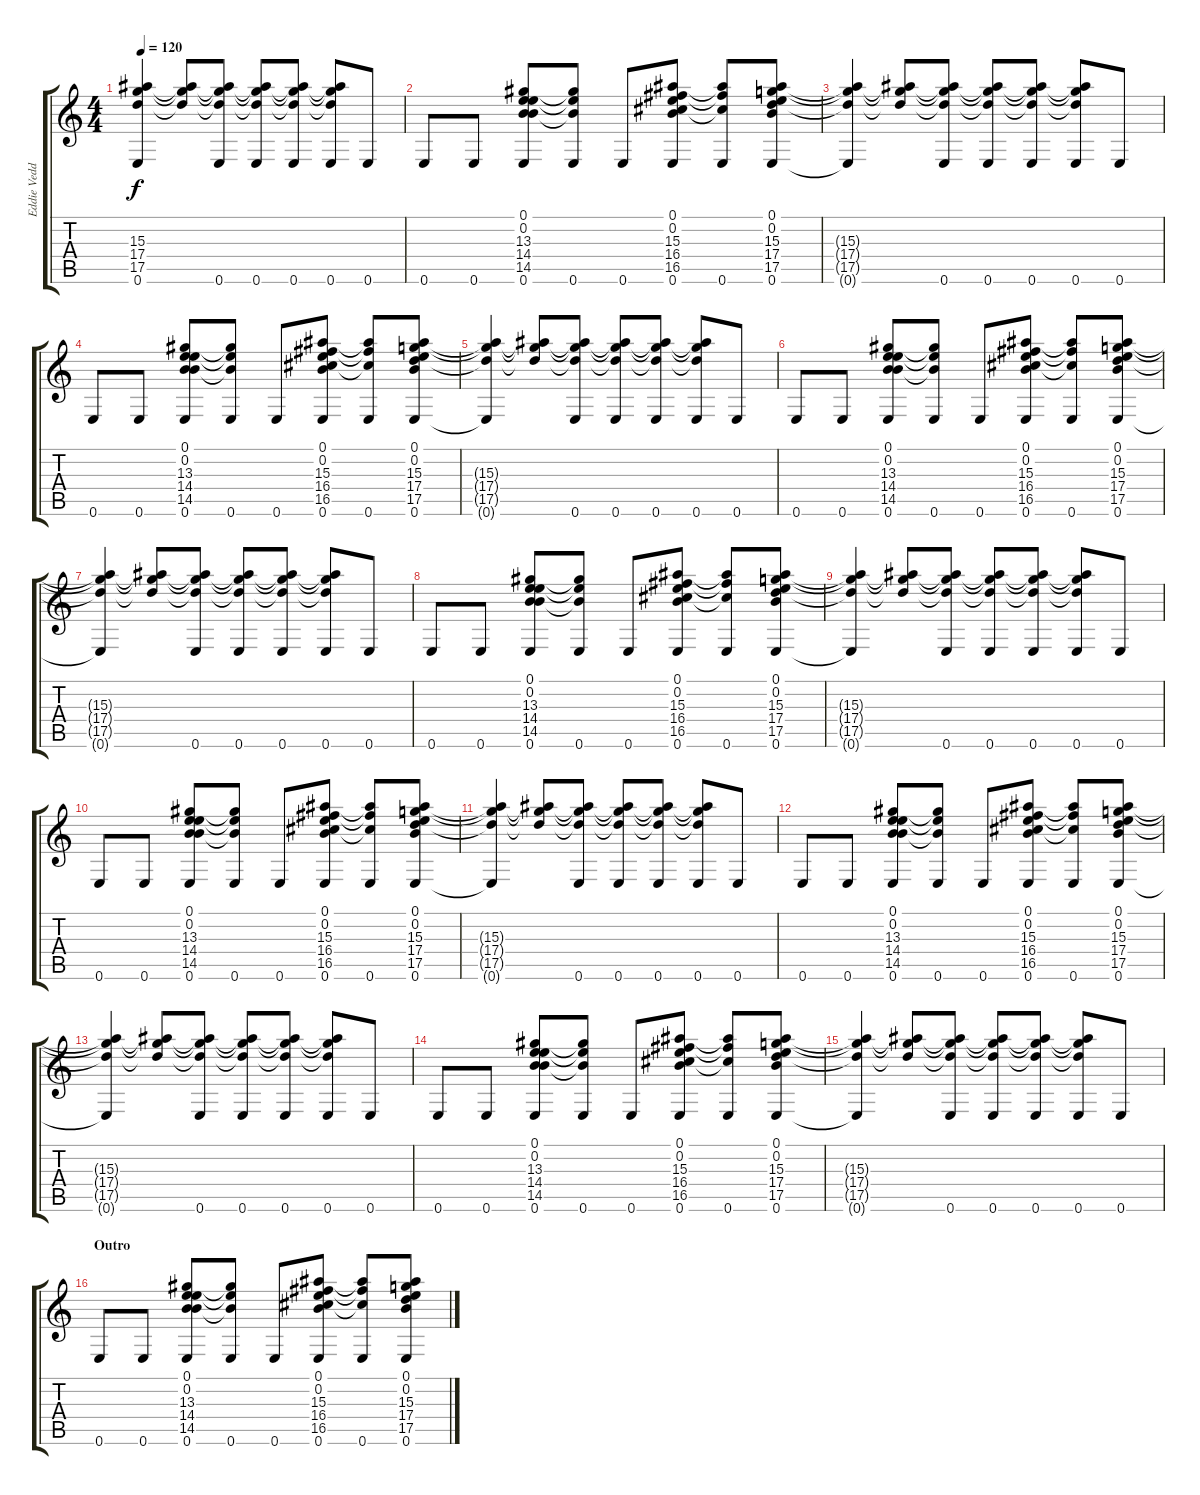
\track ("Eddie Vedder (main guitar)" "Eddie Vedd") {instrument electricguitarjazz}
\staff {score tabs}
\tuning (E4 B3 G3 D3 A2 E2) {hide}
\ts (4 4)
\tempo 120
\clef g2
\ks c
(15.3{t} 17.4{t} 17.5{t} 0.6{t}).4{dy f} (15.3{t} 17.4{t} 17.5{t}).8 (15.3{t} 17.4{t} 17.5{t} 0.6).8 (15.3{t} 17.4{t} 17.5{t} 0.6).8 (15.3{t} 17.4{t} 17.5{t} 0.6).8 (15.3{t} 17.4{t} 17.5{t} 0.6).8 0.6.8 |
0.6.8 0.6.8 (0.1 0.2 13.3 14.4 14.5 0.6).8 (13.3{t} 14.4{t} 14.5{t} 0.6).8 0.6.8 (0.1 0.2 15.3 16.4 16.5 0.6).8 (15.3{t} 16.4{t} 16.5{t} 0.6).8 (0.1 0.2 15.3 17.4 17.5 0.6).8 |
(15.3{t} 17.4{t} 17.5{t} 0.6{t}).4 (15.3{t} 17.4{t} 17.5{t}).8 (15.3{t} 17.4{t} 17.5{t} 0.6).8 (15.3{t} 17.4{t} 17.5{t} 0.6).8 (15.3{t} 17.4{t} 17.5{t} 0.6).8 (15.3{t} 17.4{t} 17.5{t} 0.6).8 0.6.8 |
0.6.8 0.6.8 (0.1 0.2 13.3 14.4 14.5 0.6).8 (13.3{t} 14.4{t} 14.5{t} 0.6).8 0.6.8 (0.1 0.2 15.3 16.4 16.5 0.6).8 (15.3{t} 16.4{t} 16.5{t} 0.6).8 (0.1 0.2 15.3 17.4 17.5 0.6).8 |
(15.3{t} 17.4{t} 17.5{t} 0.6{t}).4 (15.3{t} 17.4{t} 17.5{t}).8 (15.3{t} 17.4{t} 17.5{t} 0.6).8 (15.3{t} 17.4{t} 17.5{t} 0.6).8 (15.3{t} 17.4{t} 17.5{t} 0.6).8 (15.3{t} 17.4{t} 17.5{t} 0.6).8 0.6.8 |
0.6.8 0.6.8 (0.1 0.2 13.3 14.4 14.5 0.6).8 (13.3{t} 14.4{t} 14.5{t} 0.6).8 0.6.8 (0.1 0.2 15.3 16.4 16.5 0.6).8 (15.3{t} 16.4{t} 16.5{t} 0.6).8 (0.1 0.2 15.3 17.4 17.5 0.6).8 |
(15.3{t} 17.4{t} 17.5{t} 0.6{t}).4 (15.3{t} 17.4{t} 17.5{t}).8 (15.3{t} 17.4{t} 17.5{t} 0.6).8 (15.3{t} 17.4{t} 17.5{t} 0.6).8 (15.3{t} 17.4{t} 17.5{t} 0.6).8 (15.3{t} 17.4{t} 17.5{t} 0.6).8 0.6.8 |
0.6.8 0.6.8 (0.1 0.2 13.3 14.4 14.5 0.6).8 (13.3{t} 14.4{t} 14.5{t} 0.6).8 0.6.8 (0.1 0.2 15.3 16.4 16.5 0.6).8 (15.3{t} 16.4{t} 16.5{t} 0.6).8 (0.1 0.2 15.3 17.4 17.5 0.6).8 |
(15.3{t} 17.4{t} 17.5{t} 0.6{t}).4 (15.3{t} 17.4{t} 17.5{t}).8 (15.3{t} 17.4{t} 17.5{t} 0.6).8 (15.3{t} 17.4{t} 17.5{t} 0.6).8 (15.3{t} 17.4{t} 17.5{t} 0.6).8 (15.3{t} 17.4{t} 17.5{t} 0.6).8 0.6.8 |
0.6.8 0.6.8 (0.1 0.2 13.3 14.4 14.5 0.6).8 (13.3{t} 14.4{t} 14.5{t} 0.6).8 0.6.8 (0.1 0.2 15.3 16.4 16.5 0.6).8 (15.3{t} 16.4{t} 16.5{t} 0.6).8 (0.1 0.2 15.3 17.4 17.5 0.6).8 |
(15.3{t} 17.4{t} 17.5{t} 0.6{t}).4 (15.3{t} 17.4{t} 17.5{t}).8 (15.3{t} 17.4{t} 17.5{t} 0.6).8 (15.3{t} 17.4{t} 17.5{t} 0.6).8 (15.3{t} 17.4{t} 17.5{t} 0.6).8 (15.3{t} 17.4{t} 17.5{t} 0.6).8 0.6.8 |
0.6.8 0.6.8 (0.1 0.2 13.3 14.4 14.5 0.6).8 (13.3{t} 14.4{t} 14.5{t} 0.6).8 0.6.8 (0.1 0.2 15.3 16.4 16.5 0.6).8 (15.3{t} 16.4{t} 16.5{t} 0.6).8 (0.1 0.2 15.3 17.4 17.5 0.6).8 |
(15.3{t} 17.4{t} 17.5{t} 0.6{t}).4 (15.3{t} 17.4{t} 17.5{t}).8 (15.3{t} 17.4{t} 17.5{t} 0.6).8 (15.3{t} 17.4{t} 17.5{t} 0.6).8 (15.3{t} 17.4{t} 17.5{t} 0.6).8 (15.3{t} 17.4{t} 17.5{t} 0.6).8 0.6.8 |
0.6.8 0.6.8 (0.1 0.2 13.3 14.4 14.5 0.6).8 (13.3{t} 14.4{t} 14.5{t} 0.6).8 0.6.8 (0.1 0.2 15.3 16.4 16.5 0.6).8 (15.3{t} 16.4{t} 16.5{t} 0.6).8 (0.1 0.2 15.3 17.4 17.5 0.6).8 |
(15.3{t} 17.4{t} 17.5{t} 0.6{t}).4 (15.3{t} 17.4{t} 17.5{t}).8 (15.3{t} 17.4{t} 17.5{t} 0.6).8 (15.3{t} 17.4{t} 17.5{t} 0.6).8 (15.3{t} 17.4{t} 17.5{t} 0.6).8 (15.3{t} 17.4{t} 17.5{t} 0.6).8 0.6.8 |
\section ("" "Outro")
0.6.8 0.6.8 (0.1 0.2 13.3 14.4 14.5 0.6).8 (13.3{t} 14.4{t} 14.5{t} 0.6).8 0.6.8 (0.1 0.2 15.3 16.4 16.5 0.6).8 (15.3{t} 16.4{t} 16.5{t} 0.6).8 (0.1 0.2 15.3 17.4 17.5 0.6).8
